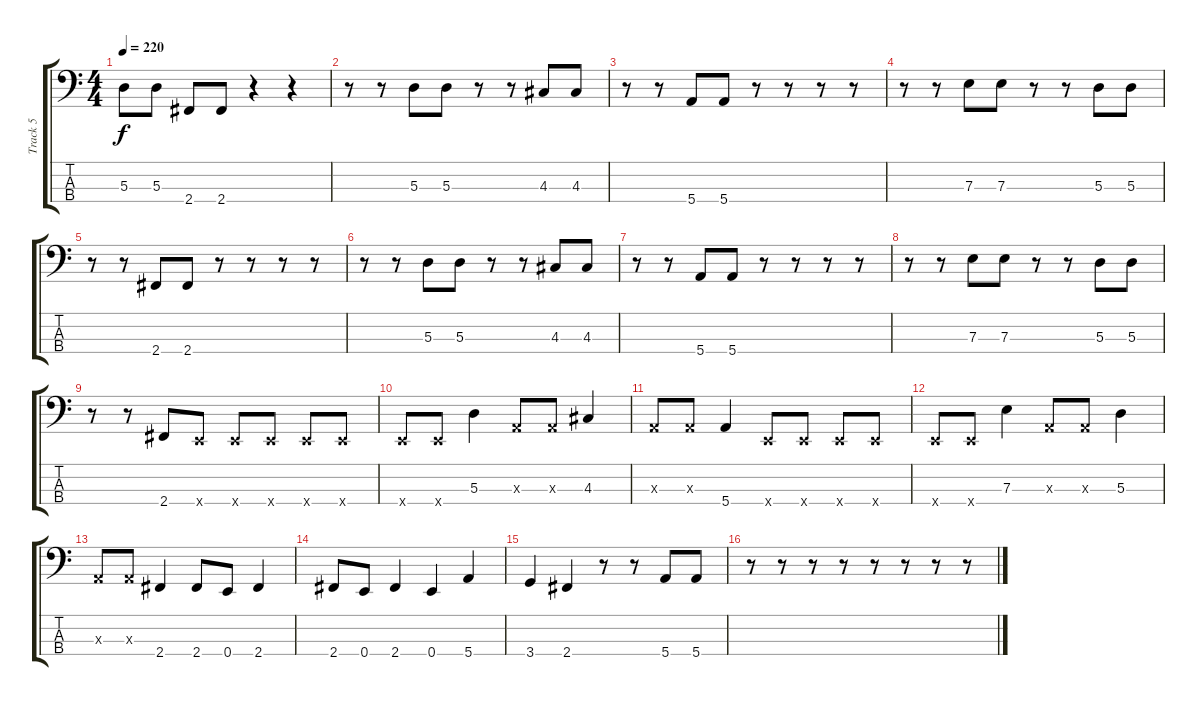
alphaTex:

\track ("Track 5" "Track 5") {instrument electricbasspick}
\staff {score tabs}
\tuning (G2 D2 A1 E1) {hide}
\ts (4 4)
\tempo 220
\clef f4
\ks c
5.3.8{dy f} 5.3.8 2.4.8 2.4.8 r.4 r.4 |
r.8 r.8 5.3.8 5.3.8 r.8 r.8 4.3.8 4.3.8 |
r.8 r.8 5.4.8 5.4.8 r.8 r.8 r.8 r.8 |
r.8 r.8 7.3.8 7.3.8 r.8 r.8 5.3.8 5.3.8 |
r.8 r.8 2.4.8 2.4.8 r.8 r.8 r.8 r.8 |
r.8 r.8 5.3.8 5.3.8 r.8 r.8 4.3.8 4.3.8 |
r.8 r.8 5.4.8 5.4.8 r.8 r.8 r.8 r.8 |
r.8 r.8 7.3.8 7.3.8 r.8 r.8 5.3.8 5.3.8 |
r.8 r.8 2.4.8 0.4{x}.8 0.4{x}.8 0.4{x}.8 0.4{x}.8 0.4{x}.8 |
0.4{x}.8 0.4{x}.8 5.3.4 0.3{x}.8 0.3{x}.8 4.3.4 |
0.3{x}.8 0.3{x}.8 5.4.4 0.4{x}.8 0.4{x}.8 0.4{x}.8 0.4{x}.8 |
0.4{x}.8 0.4{x}.8 7.3.4 0.3{x}.8 0.3{x}.8 5.3.4 |
0.3{x}.8 0.3{x}.8 2.4.4 2.4.8 0.4.8 2.4.4 |
2.4.8 0.4.8 2.4.4 0.4.4 5.4.4 |
3.4.4 2.4.4 r.8 r.8 5.4.8 5.4.8 |
r.8 r.8 r.8 r.8 r.8 r.8 r.8 r.8
